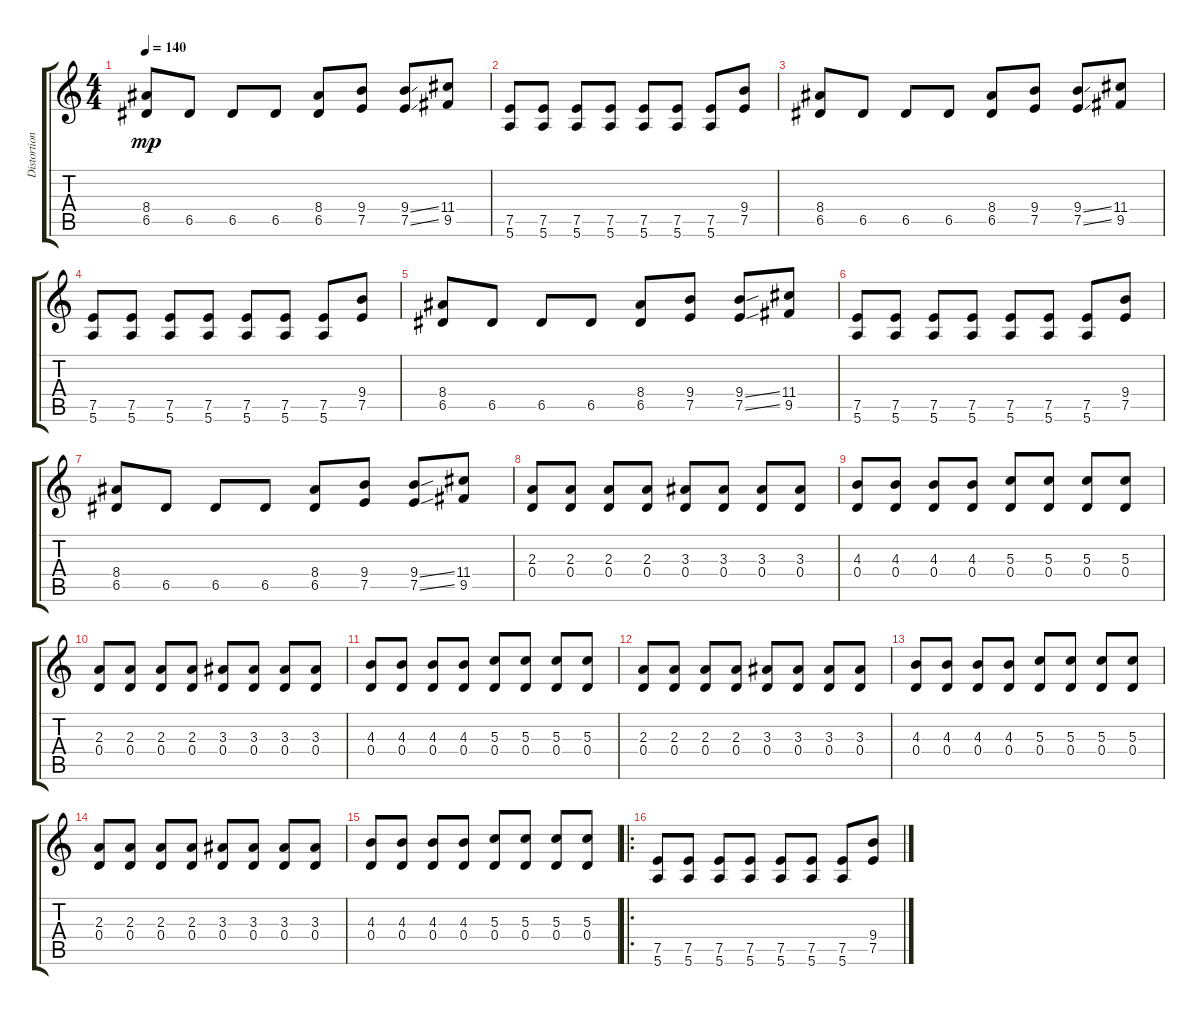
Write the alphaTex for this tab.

\track ("Distortion Guitar 1" "Distortion") {instrument distortionguitar}
\staff {score tabs}
\tuning (E4 B3 G3 D3 A2 E2) {hide}
\ts (4 4)
\tempo 140
\clef g2
\ks c
(8.4 6.5).8{dy mp} 6.5.8 6.5.8 6.5.8 (8.4 6.5).8 (9.4 7.5).8 (9.4{ss} 7.5{ss}).8 (11.4 9.5).8 |
(7.5 5.6).8 (7.5 5.6).8 (7.5 5.6).8 (7.5 5.6).8 (7.5 5.6).8 (7.5 5.6).8 (7.5 5.6).8 (9.4 7.5).8 |
(8.4 6.5).8 6.5.8 6.5.8 6.5.8 (8.4 6.5).8 (9.4 7.5).8 (9.4{ss} 7.5{ss}).8 (11.4 9.5).8 |
(7.5 5.6).8 (7.5 5.6).8 (7.5 5.6).8 (7.5 5.6).8 (7.5 5.6).8 (7.5 5.6).8 (7.5 5.6).8 (9.4 7.5).8 |
(8.4 6.5).8 6.5.8 6.5.8 6.5.8 (8.4 6.5).8 (9.4 7.5).8 (9.4{ss} 7.5{ss}).8 (11.4 9.5).8 |
(7.5 5.6).8 (7.5 5.6).8 (7.5 5.6).8 (7.5 5.6).8 (7.5 5.6).8 (7.5 5.6).8 (7.5 5.6).8 (9.4 7.5).8 |
(8.4 6.5).8 6.5.8 6.5.8 6.5.8 (8.4 6.5).8 (9.4 7.5).8 (9.4{ss} 7.5{ss}).8 (11.4 9.5).8 |
(2.3 0.4).8 (2.3 0.4).8 (2.3 0.4).8 (2.3 0.4).8 (3.3 0.4).8 (3.3 0.4).8 (3.3 0.4).8 (3.3 0.4).8 |
(4.3 0.4).8 (4.3 0.4).8 (4.3 0.4).8 (4.3 0.4).8 (5.3 0.4).8 (5.3 0.4).8 (5.3 0.4).8 (5.3 0.4).8 |
(2.3 0.4).8 (2.3 0.4).8 (2.3 0.4).8 (2.3 0.4).8 (3.3 0.4).8 (3.3 0.4).8 (3.3 0.4).8 (3.3 0.4).8 |
(4.3 0.4).8 (4.3 0.4).8 (4.3 0.4).8 (4.3 0.4).8 (5.3 0.4).8 (5.3 0.4).8 (5.3 0.4).8 (5.3 0.4).8 |
(2.3 0.4).8 (2.3 0.4).8 (2.3 0.4).8 (2.3 0.4).8 (3.3 0.4).8 (3.3 0.4).8 (3.3 0.4).8 (3.3 0.4).8 |
(4.3 0.4).8 (4.3 0.4).8 (4.3 0.4).8 (4.3 0.4).8 (5.3 0.4).8 (5.3 0.4).8 (5.3 0.4).8 (5.3 0.4).8 |
(2.3 0.4).8 (2.3 0.4).8 (2.3 0.4).8 (2.3 0.4).8 (3.3 0.4).8 (3.3 0.4).8 (3.3 0.4).8 (3.3 0.4).8 |
(4.3 0.4).8 (4.3 0.4).8 (4.3 0.4).8 (4.3 0.4).8 (5.3 0.4).8 (5.3 0.4).8 (5.3 0.4).8 (5.3 0.4).8 |
\ro
(7.5 5.6).8 (7.5 5.6).8 (7.5 5.6).8 (7.5 5.6).8 (7.5 5.6).8 (7.5 5.6).8 (7.5 5.6).8 (9.4 7.5).8
